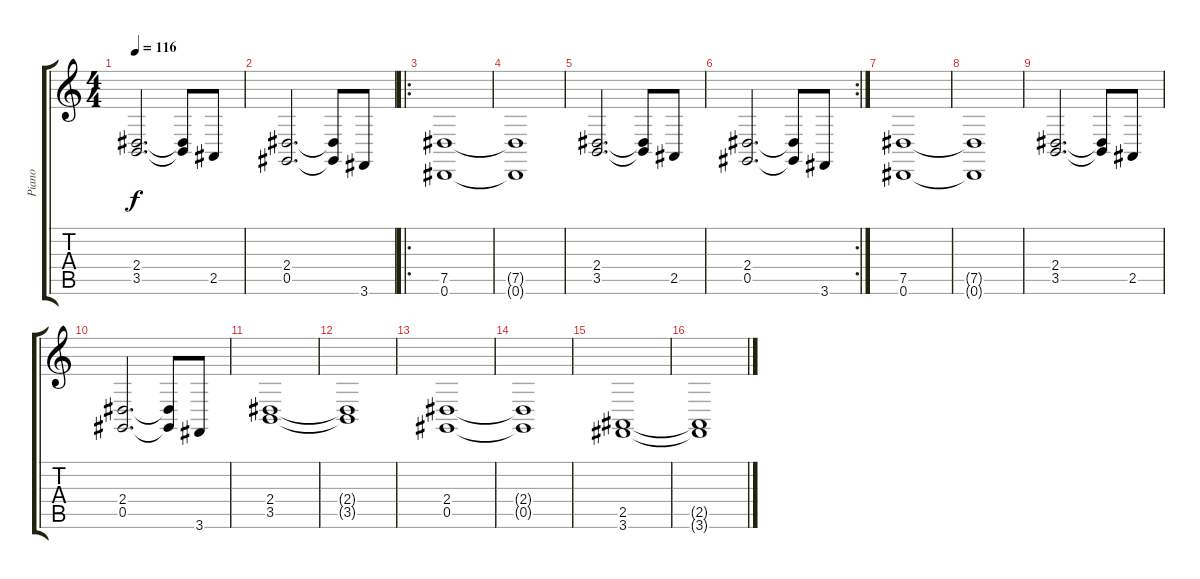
\track ("Piano" "Piano") {instrument brightacousticpiano}
\staff {score tabs}
\tuning (Eb4 Bb3 Gb3 Db3 Ab2 Eb2) {hide}
\ts (4 4)
\tempo 116
\clef g2
\ks c
(2.4 3.5).2{d dy f} (2.4{t} 3.5{t}).8 2.5.8 |
(2.4 0.5).2{d} (2.4{t} 0.5{t}).8 3.6.8 |
\ro
(7.5 0.6).1 |
(7.5{t} 0.6{t}).1 |
(2.4 3.5).2{d} (2.4{t} 3.5{t}).8 2.5.8 |
\rc 2
(2.4 0.5).2{d} (2.4{t} 0.5{t}).8 3.6.8 |
(7.5 0.6).1 |
(7.5{t} 0.6{t}).1 |
(2.4 3.5).2{d} (2.4{t} 3.5{t}).8 2.5.8 |
(2.4 0.5).2{d} (2.4{t} 0.5{t}).8 3.6.8 |
(2.4 3.5).1 |
(2.4{t} 3.5{t}).1 |
(2.4 0.5).1 |
(2.4{t} 0.5{t}).1 |
(2.5 3.6).1 |
(2.5{t} 3.6{t}).1
